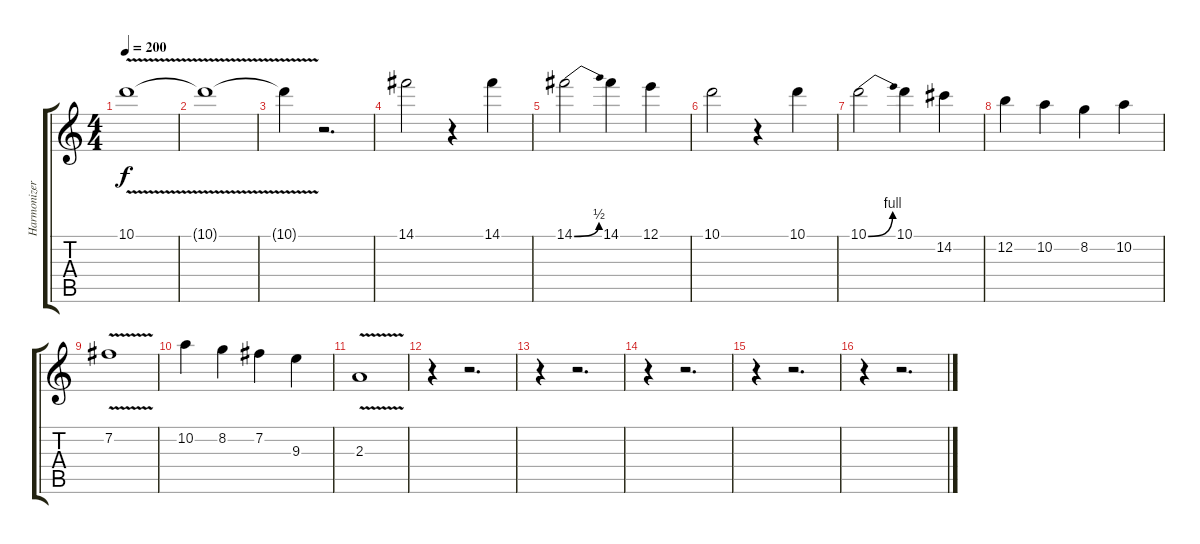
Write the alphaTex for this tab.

\track ("Harmonizer" "Harmonizer") {instrument distortionguitar}
\staff {score tabs}
\tuning (E4 B3 G3 D3 A2 E2) {hide}
\ts (4 4)
\tempo 200
\clef g2
\ks c
10.1{v}.1{dy f} |
10.1{v t}.1 |
10.1{v t}.4 r.2{d} |
14.1.2{volume 12} r.4 14.1.4 |
14.1{be (bend 0 0 60 2)}.2 14.1.4 12.1.4 |
10.1.2 r.4 10.1.4 |
10.1{be (bend 0 0 60 4)}.2 10.1.4 14.2.4 |
12.2.4 10.2.4 8.2.4 10.2.4 |
7.2{v}.1 |
10.2.4 8.2.4 7.2.4 9.3.4 |
2.3{v}.1 |
r.4 r.2{d} |
r.4 r.2{d} |
r.4 r.2{d} |
r.4 r.2{d} |
r.4 r.2{d}
